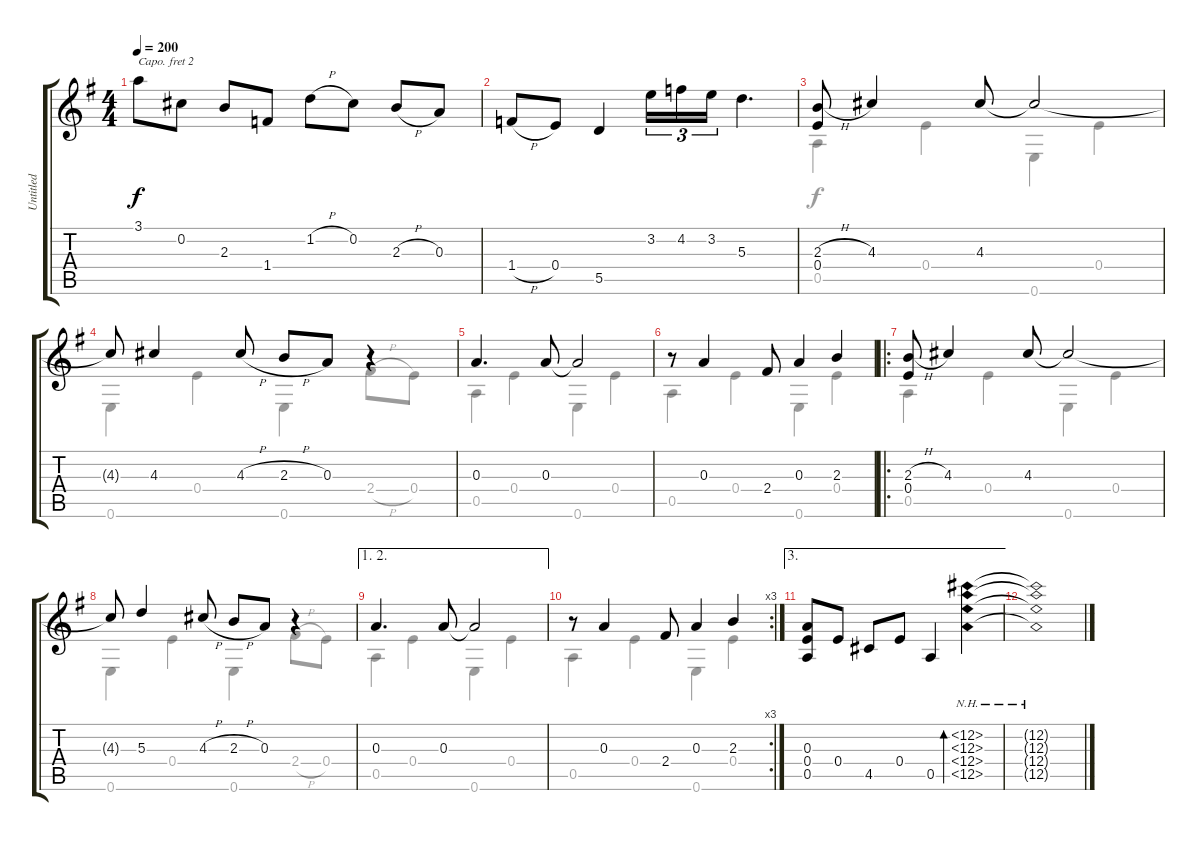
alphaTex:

\track ("Untitled" "Untitled") {instrument acousticguitarsteel}
\staff {score tabs}
\capo 2
\tuning (E4 B3 G3 D3 G2 D2) {hide}
\voice
\ts (4 4)
\tempo 200
\clef g2
\ks g
3.1.8{dy f} 0.2.8 2.3.8 1.4.8 1.2{h}.8 0.2.8 2.3{h}.8 0.3.8 |
1.4{h}.8 0.4.8 5.5.4 3.2.16{tu (3 2)} 4.2.16{tu (3 2)} 3.2.16{tu (3 2)} 5.3.4{d} |
(2.3{h} 0.4).8 4.3.4 4.3.8 4.3{t}.2 |
4.3{t}.8 4.3.4 4.3{h}.8 2.3{h}.8 0.3.8 r.4 |
0.3.4{d} 0.3.8 0.3{t}.2 |
r.8 0.3.4 2.4.8 0.3.4 2.3.4 |
\ro
(2.3{h} 0.4).8 4.3.4 4.3.8 4.3{t}.2 |
4.3{t}.8 5.3.4 4.3{h}.8 2.3{h}.8 0.3.8 r.4 |
\ae (1 2)
0.3.4{d} 0.3.8 0.3{t}.2 |
\rc 3
r.8 0.3.4 2.4.8 0.3.4 2.3.4 |
\ae 3
(0.3 0.4 0.5).8 0.4.8 4.5.8 0.4.8 0.5.4 (12.2{nh} 12.3{nh} 12.4{nh} 12.5{nh}).4{bd 30} |
(12.2{nh t} 12.3{nh t} 12.4{nh t} 12.5{nh t}).1
\voice
\clef g2
\ottava regular
\simile none
\ks g
|
|
0.5.4 0.4.4 0.6.4 0.4.4 |
0.6.4 0.4.4 0.6.4 2.4{h}.8 0.4.8 |
0.5.4 0.4.4 0.6.4 0.4.4 |
0.5.4 0.4.4 0.6.4 0.4.4 |
0.5.4 0.4.4 0.6.4 0.4.4 |
0.6.4 0.4.4 0.6.4 2.4{h}.8 0.4.8 |
0.5.4 0.4.4 0.6.4 0.4.4 |
0.5.4 0.4.4 0.6.4 0.4.4 |
|
